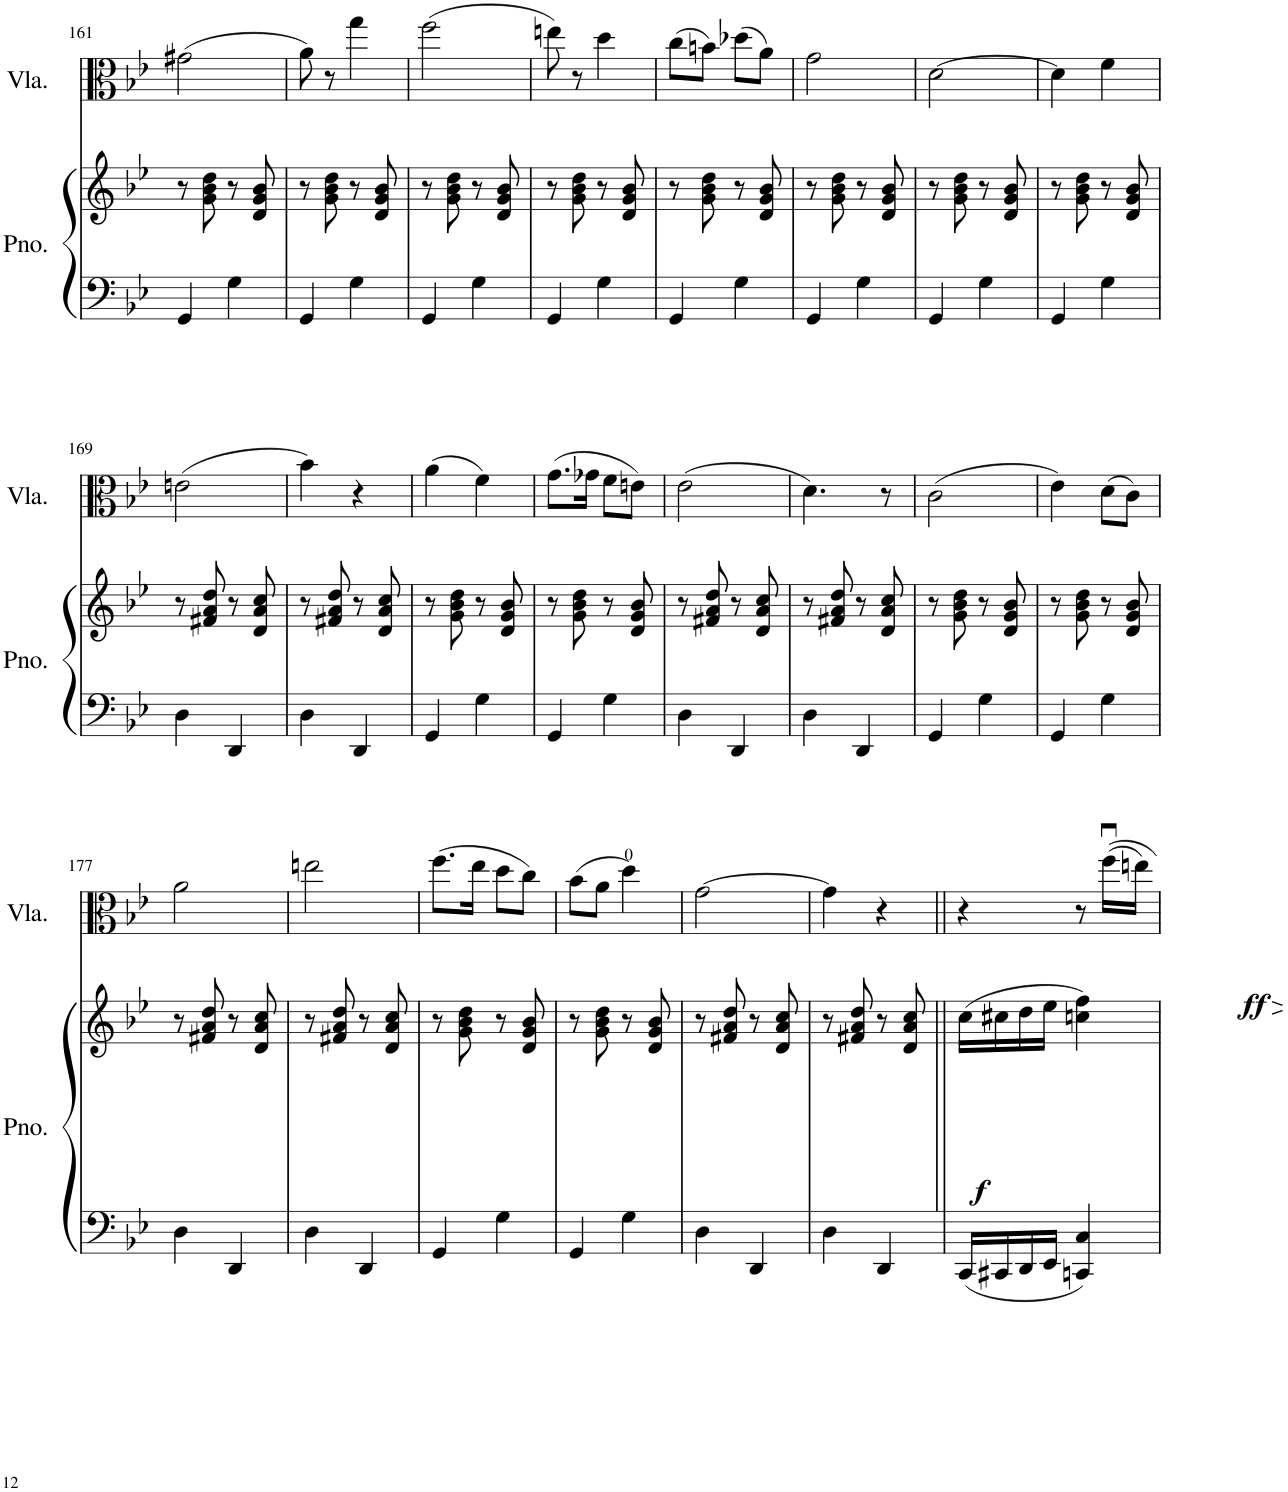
**kern	**kern	**dynam	**kern	**dynam
*part2	*part2	*part2	*part1	*part1
*staff3	*staff2	*staff2/3	*staff1	*staff1
*I"Piano	*	*	*I"Viola	*
*I'Pno.	*	*	*I'Vla.	*
!!LO:PB:g=z
*clefF4	*clefG2	*	*clefC3	*
*k[b-e-]	*k[b-e-]	*	*k[b-e-]	*
*M2/4	*M2/4	*	*M2/4	*
=161	=161	=161	=161	=161
4GG/	8r	.	(2g#X\	.
.	8g\ 8b-\ 8dd\	.	.	.
4G\	8r	.	.	.
.	8d/ 8g/ 8b-/	.	.	.
=162	=162	=162	=162	=162
4GG/	8r	.	8a\)	.
.	8g\ 8b-\ 8dd\	.	8r	.
4G\	8r	.	4gg\	.
.	8d/ 8g/ 8b-/	.	.	.
=163	=163	=163	=163	=163
4GG/	8r	.	(2ff\	.
.	8g\ 8b-\ 8dd\	.	.	.
4G\	8r	.	.	.
.	8d/ 8g/ 8b-/	.	.	.
=164	=164	=164	=164	=164
4GG/	8r	.	8een\)	.
.	8g\ 8b-\ 8dd\	.	8r	.
4G\	8r	.	4dd\	.
.	8d/ 8g/ 8b-/	.	.	.
=165	=165	=165	=165	=165
4GG/	8r	.	(8cc\L	.
.	8g\ 8b-\ 8dd\	.	8bn\J)	.
4G\	8r	.	(8dd-X\L	.
.	8d/ 8g/ 8b-/	.	8a\J)	.
=166	=166	=166	=166	=166
4GG/	8r	.	2g\	.
.	8g\ 8b-\ 8dd\	.	.	.
4G\	8r	.	.	.
.	8d/ 8g/ 8b-/	.	.	.
=167	=167	=167	=167	=167
4GG/	8r	.	[2d\	.
.	8g\ 8b-\ 8dd\	.	.	.
4G\	8r	.	.	.
.	8d/ 8g/ 8b-/	.	.	.
=168	=168	=168	=168	=168
4GG/	8r	.	4d\]	.
.	8g\ 8b-\ 8dd\	.	.	.
4G\	8r	.	4f\	.
.	8d/ 8g/ 8b-/	.	.	.
!!LO:LB:g=z
=169	=169	=169	=169	=169
4D\	8r	.	(2en\	.
.	8f#X/ 8a/ 8dd/	.	.	.
4DD/	8r	.	.	.
.	8d/ 8a/ 8cc/	.	.	.
=170	=170	=170	=170	=170
4D\	8r	.	4b-\)	.
.	8f#X/ 8a/ 8dd/	.	.	.
4DD/	8r	.	4r	.
.	8d/ 8a/ 8cc/	.	.	.
=171	=171	=171	=171	=171
4GG/	8r	.	(4a\	.
.	8g\ 8b-\ 8dd\	.	.	.
4G\	8r	.	4f\)	.
.	8d/ 8g/ 8b-/	.	.	.
=172	=172	=172	=172	=172
4GG/	8r	.	(8.g\L	.
.	8g\ 8b-\ 8dd\	.	.	.
.	.	.	16g-X\Jk	.
4G\	8r	.	8f\L	.
.	8d/ 8g/ 8b-/	.	8en\J)	.
=173	=173	=173	=173	=173
4D\	8r	.	(2e-\	.
.	8f#X/ 8a/ 8dd/	.	.	.
4DD/	8r	.	.	.
.	8d/ 8a/ 8cc/	.	.	.
=174	=174	=174	=174	=174
4D\	8r	.	4.d\)	.
.	8f#X/ 8a/ 8dd/	.	.	.
4DD/	8r	.	.	.
.	8d/ 8a/ 8cc/	.	8r	.
=175	=175	=175	=175	=175
4GG/	8r	.	(2c\	.
.	8g\ 8b-\ 8dd\	.	.	.
4G\	8r	.	.	.
.	8d/ 8g/ 8b-/	.	.	.
=176	=176	=176	=176	=176
4GG/	8r	.	4e-\)	.
.	8g\ 8b-\ 8dd\	.	.	.
4G\	8r	.	(8d\L	.
.	8d/ 8g/ 8b-/	.	8c\J)	.
!!LO:LB:g=z
=177	=177	=177	=177	=177
4D\	8r	.	2a\	.
.	8f#X/ 8a/ 8dd/	.	.	.
4DD/	8r	.	.	.
.	8d/ 8a/ 8cc/	.	.	.
=178	=178	=178	=178	=178
4D\	8r	.	2een\	.
.	8f#X/ 8a/ 8dd/	.	.	.
4DD/	8r	.	.	.
.	8d/ 8a/ 8cc/	.	.	.
=179	=179	=179	=179	=179
4GG/	8r	.	(8.ff\L	.
.	8g\ 8b-\ 8dd\	.	.	.
.	.	.	16ee-\Jk	.
4G\	8r	.	8dd\L	.
.	8d/ 8g/ 8b-/	.	8cc\J)	.
=180	=180	=180	=180	=180
4GG/	8r	.	(8b-\L	.
.	8g\ 8b-\ 8dd\	.	8a\J	.
4G\	8r	.	4dd\)	.
.	8d/ 8g/ 8b-/	.	.	.
=181	=181	=181	=181	=181
4D\	8r	.	[2g\	.
.	8f#X/ 8a/ 8dd/	.	.	.
4DD/	8r	.	.	.
.	8d/ 8a/ 8cc/	.	.	.
=182	=182	=182	=182	=182
4D\	8r	.	4g\]	.
.	8f#X/ 8a/ 8dd/	.	.	.
4DD/	8r	.	4r	.
.	8d/ 8a/ 8cc/	.	.	.
=183||	=183||	=183||	=183||	=183||
!	!	!LO:DY:b	!	!
16CC/LL	(16cc\LL	f	4r	.
16CC#X/	16cc#X\	.	.	.
16DD/	16dd\	.	.	.
16EE-/JJ	16ee-\JJ	.	.	.
4CCn/ 4C/	4ccn\ 4ff\)	.	8r	.
!	!	!	!	!LO:DY:b
.	.	.	(16ffu\LL	ff
.	.	.	16een\JJ)	.
=	=	=	=	=
*-	*-	*-	*-	*-
